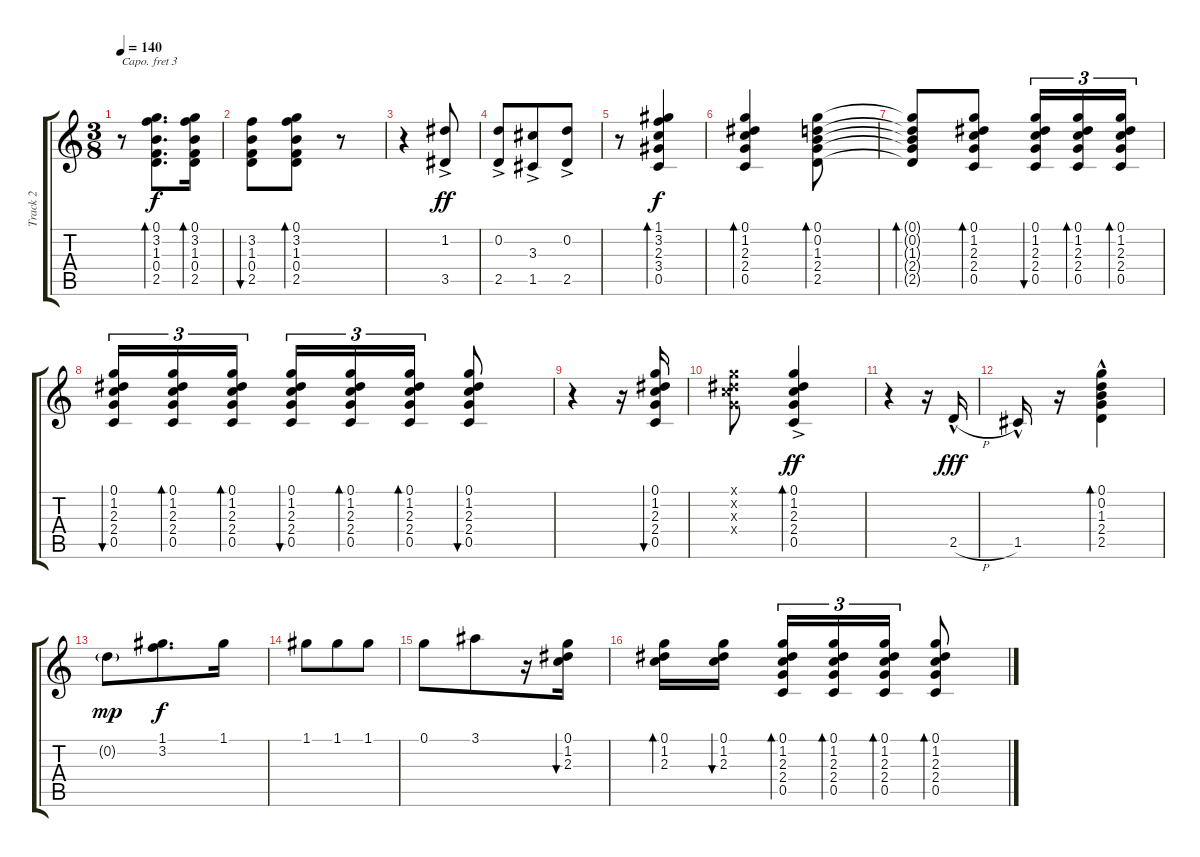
\track ("Track 2" "Track 2") {instrument acousticguitarnylon}
\staff {score tabs}
\capo 3
\tuning (E4 B3 G3 D3 A2 E2) {hide}
\ts (3 8)
\tempo 140
\clef g2
\ks c
r.8{dy ff} (0.1 3.2 1.3 0.4 2.5).8{d bd 30 dy f} (0.1 3.2 1.3 0.4 2.5).16{bd 30} |
(3.2 1.3 0.4 2.5).8{bu 30} (0.1 3.2 1.3 0.4 2.5).8{bd 30} r.8 |
r.4 (1.2 3.5{ac}).8{dy ff} |
(0.2 2.5{ac}).8 (3.3 1.5{ac}).8 (0.2 2.5{ac}).8 |
r.8 (1.1 3.2 2.3 3.4 0.5).4{bd 30 dy f} |
(0.1 1.2 2.3 2.4 0.5).4{bd 30} (0.1 0.2 1.3 2.4 2.5).8{bd 30} |
(0.1{t} 0.2{t} 1.3{t} 2.4{t} 2.5{t}).8{bd 30} (0.1 1.2 2.3 2.4 0.5).8{bd 30} (0.1 1.2 2.3 2.4 0.5).16{tu (3 2) bu 30} (0.1 1.2 2.3 2.4 0.5).16{tu (3 2) bd 30} (0.1 1.2 2.3 2.4 0.5).16{tu (3 2) bd 30} |
(0.1 1.2 2.3 2.4 0.5).16{tu (3 2) bu 30} (0.1 1.2 2.3 2.4 0.5).16{tu (3 2) bd 30} (0.1 1.2 2.3 2.4 0.5).16{tu (3 2) bd 30} (0.1 1.2 2.3 2.4 0.5).16{tu (3 2) bu 30} (0.1 1.2 2.3 2.4 0.5).16{tu (3 2) bd 30} (0.1 1.2 2.3 2.4 0.5).16{tu (3 2) bd 30} (0.1 1.2 2.3 2.4 0.5).8{bu 30} |
r.4 r.16 (0.1 1.2 2.3 2.4 0.5).16{bu 30} |
(0.1{x} 1.2{x} 2.3{x} 2.4{x}).8 (0.1 1.2 2.3 2.4{ac} 0.5).4{bd 30 dy ff} |
r.4 r.16 2.5{h hac}.16{dy fff} |
1.5{hac}.16 r.16 (0.1 0.2 1.3 2.4 2.5{hac}).4{bd 30} |
0.2{g}.8{dy mp} (1.1 3.2).8{d dy f} 1.1.16 |
1.1.8 1.1.8 1.1.8 |
0.1.8 3.1.8 r.16 (0.1 1.2 2.3).16{bu 30} |
(0.1 1.2 2.3).16{bd 30} (0.1 1.2 2.3).16{bu 30} (0.1 1.2 2.3 2.4 0.5).16{tu (3 2) bd 30} (0.1 1.2 2.3 2.4 0.5).16{tu (3 2) bd 30} (0.1 1.2 2.3 2.4 0.5).16{tu (3 2) bd 30} (0.1 1.2 2.3 2.4 0.5).8{bd 30}
